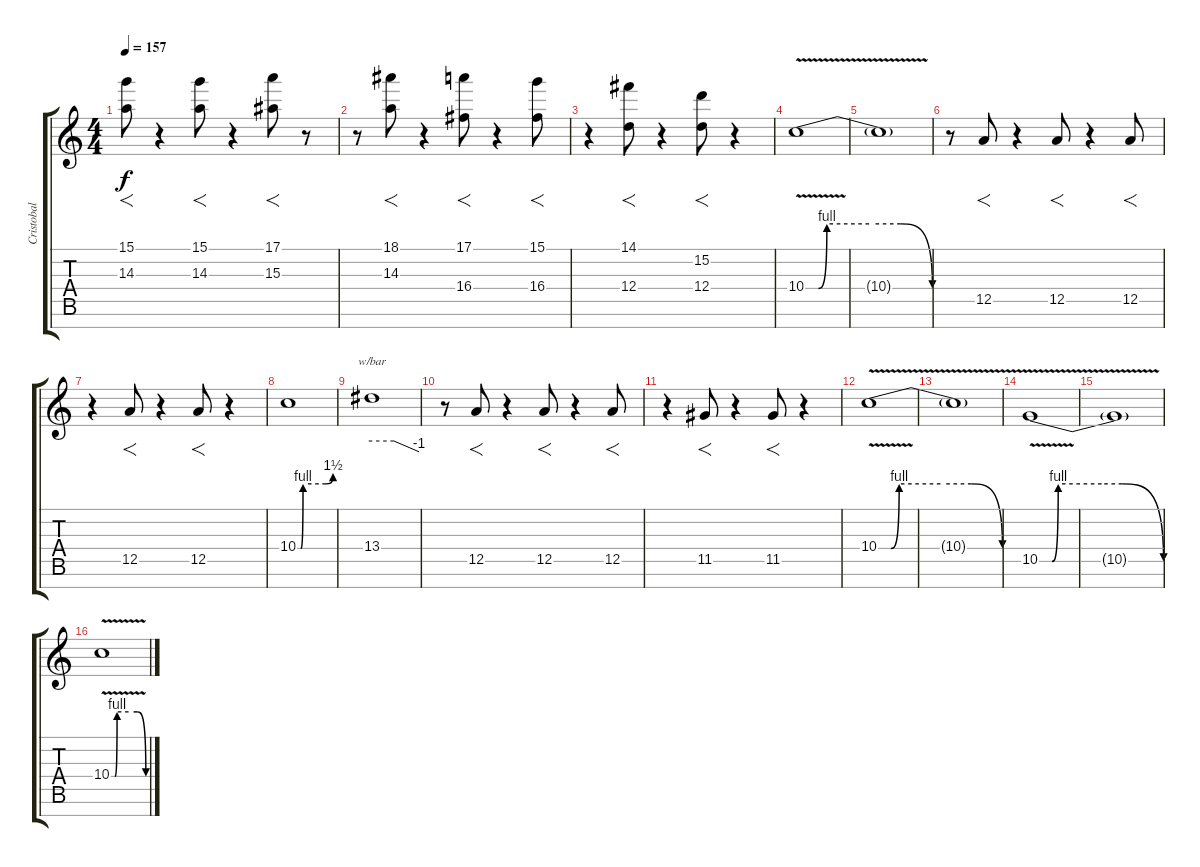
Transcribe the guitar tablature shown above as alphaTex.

\track ("Cristobal" "Cristobal") {instrument distortionguitar}
\staff {score tabs}
\tuning (E4 B3 G3 D3 A2 E2 B1) {hide}
\ts (4 4)
\tempo 157
\clef g2
\ks c
(15.1 14.3).8{f dy f} r.4 (15.1 14.3).8{f} r.4 (17.1 15.3).8{f} r.8 |
r.8 (18.1 14.3).8{f} r.4 (17.1 16.4).8{f} r.4 (15.1 16.4).8{f} |
r.4 (14.1 12.4).8{f} r.4 (15.2 12.4).8{f} r.4 |
10.4{be (custom 0 0 6 0 10 4 30 4 45 4 60 0) v}.1 |
10.4{t}.1 |
r.8 12.5.8{f} r.4 12.5.8{f} r.4 12.5.8{f} |
r.4 12.5.8{f} r.4 12.5.8{f} r.4 |
10.4{be (custom 0 0 5 0 9 4 48 4 60 6)}.1 |
13.4.1{tbe (custom default 0 0 28 0 60 -4)} |
r.8 12.5.8{f} r.4 12.5.8{f} r.4 12.5.8{f} |
r.4 11.5.8{f} r.4 11.5.8{f} r.4 |
10.4{be (custom 0 0 6 0 10 4 30 4 45 4 60 0) v}.1 |
10.4{t}.1 |
10.5{be (custom 0 0 6 0 9 4 30 4 40 4 60 0) v}.1 |
10.5{t}.1 |
10.4{be (custom 0 0 6 0 10 4 30 4 45 4 60 0) v}.1
